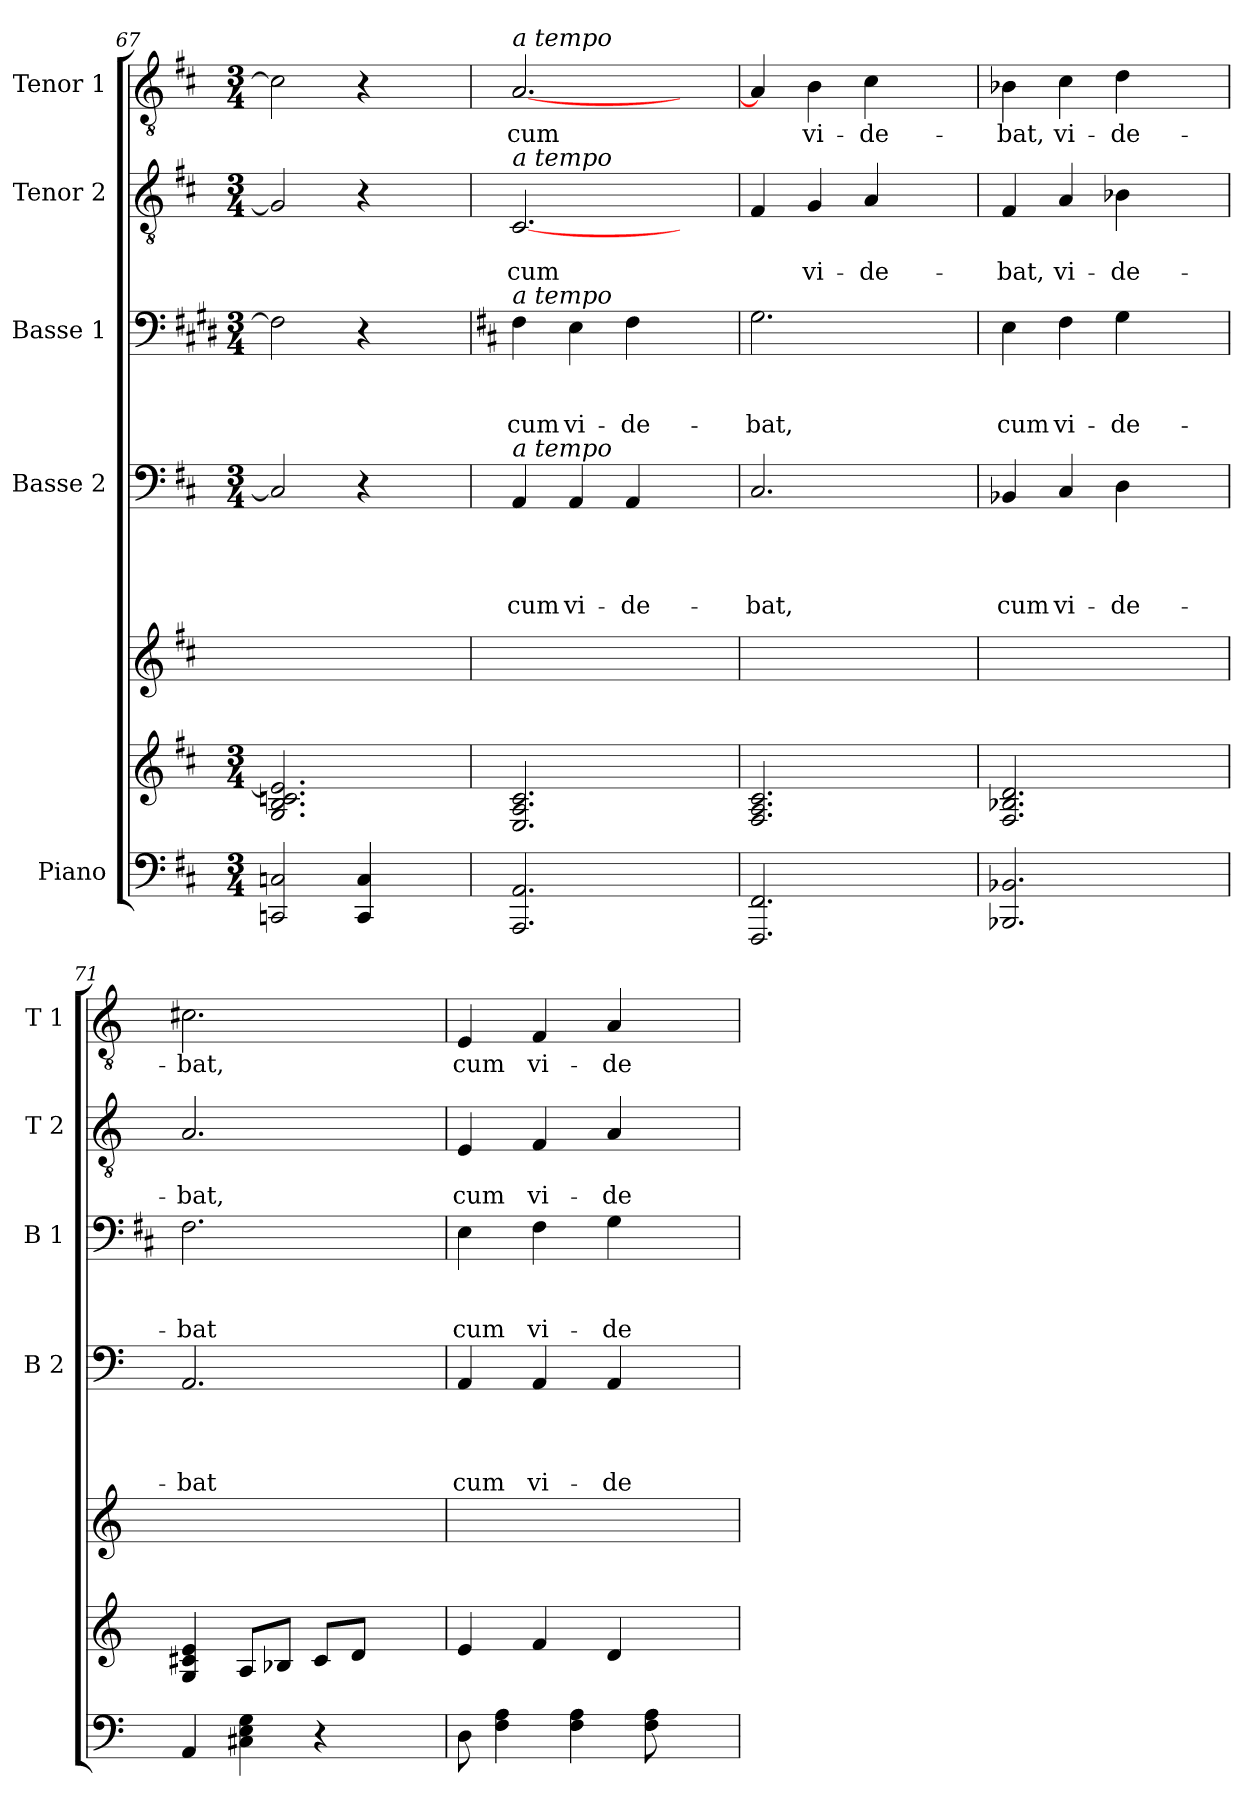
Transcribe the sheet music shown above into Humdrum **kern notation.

**kern	**kern	**kern	**kern	**text	**text	**text	**text	**kern	**text	**text	**text	**kern	**text	**text	**kern	**text
*part6	*part6	*part5	*part4	*part4	*part4	*part4	*part4	*part3	*part3	*part3	*part3	*part2	*part2	*part2	*part1	*part1
*staff7	*staff6	*staff5	*staff4	*staff4	*staff4	*staff4	*staff4	*staff3	*staff3	*staff3	*staff3	*staff2	*staff2	*staff2	*staff1	*staff1
*I"Piano	*	*	*I"Basse 2	*	*	*	*	*I"Basse 1	*	*	*	*I"Tenor 2	*	*	*I"Tenor 1	*
*	*	*	*I'B 2	*	*	*	*	*I'B 1	*	*	*	*I'T 2	*	*	*I'T 1	*
*clefF4	*clefG2	*clefG2	*clefF4	*	*	*	*	*clefF4	*	*	*	*clefGv2	*	*	*clefGv2	*
*	*	*	*	*	*	*	*	*ITrd1c2	*	*	*	*	*	*	*	*
*k[f#c#]	*k[f#c#]	*k[f#c#]	*k[f#c#]	*	*	*	*	*k[f#c#]	*	*	*	*k[f#c#]	*	*	*k[f#c#]	*
*b:	*b:	*b:	*b:	*	*	*	*	*b:	*	*	*	*b:	*	*	*b:	*
*M3/4	*M3/4	*	*M3/4	*	*	*	*	*M3/4	*	*	*	*M3/4	*	*	*M3/4	*
=67	=67	=67	=67	=67	=67	=67	=67	=67	=67	=67	=67	=67	=67	=67	=67	=67
2CCn/ 2Cn/	2.G/ 2.B/ 2.cn/ 2.e/]	1ryy	2C/]	.	.	.	.	2E\]	.	.	.	2G/]	.	.	2c\]	.
4CC/ 4C/	.	.	4r	.	.	.	.	4r	.	.	.	4r	.	.	4r	.
4ryy	4ryy	.	4ryy	.	.	.	.	4ryy	.	.	.	4ryy	.	.	4ryy	.
=68	=68	=68	=68	=68	=68	=68	=68	=68	=68	=68	=68	=68	=68	=68	=68	=68
*k[]	*k[]	*k[]	*k[]	*	*	*	*	*k[]	*	*	*	*k[]	*	*	*k[]	*
*a:	*a:	*a:	*a:	*	*	*	*	*a:	*	*	*	*a:	*	*	*a:	*
!	!	!	!	!	!	!	!	!	!	!	!	!	!	!	!LO:TX:a:i:t=a tempo	!
!	!	!	!	!	!	!	!	!	!	!	!	!LO:TX:a:i:t=a tempo	!	!	!	!
!	!	!	!	!	!	!	!	!LO:TX:a:i:t=a tempo	!	!	!	!	!	!	!	!
!	!	!	!LO:TX:a:i:t=a tempo	!	!	!	!	!	!	!	!	!	!	!	!	!
!	!	!	!	!	!	!	!LO:LY:b	!	!	!	!LO:LY:b	!	!	!LO:LY:b	!	!LO:LY:b
2.AAA/ 2.AA/	2.E/ 2.A/ 2.c/	1ryy	4AA/	.	.	.	cum	4E\	.	.	cum	[2.C/	.	cum	[2.A/	cum
!	!	!	!	!	!	!	!LO:LY:b	!	!	!	!LO:LY:b	!	!	!	!	!
.	.	.	4AA/	.	.	.	vi-	4D\	.	.	vi-	.	.	.	.	.
!	!	!	!	!	!	!	!LO:LY:b	!	!	!	!LO:LY:b	!	!	!	!	!
.	.	.	4AA/	.	.	.	-de-	4E\	.	.	-de-	.	.	.	.	.
4ryy	4ryy	.	4ryy	.	.	.	.	4ryy	.	.	.	4ryy	.	.	4ryy	.
=69	=69	=69	=69	=69	=69	=69	=69	=69	=69	=69	=69	=69	=69	=69	=69	=69
!	!	!	!	!	!	!	!LO:LY:b	!	!	!	!LO:LY:b	!	!	!	!	!
2.FFF/ 2.FF/	2.F/ 2.A/ 2.c/	1ryy	2.C/	.	.	.	-bat,	2.F\	.	.	-bat,	4F/	.	.	4A/]	.
!	!	!	!	!	!	!	!	!	!	!	!	!	!	!LO:LY:b	!	!LO:LY:b
.	.	.	.	.	.	.	.	.	.	.	.	4G/	.	vi-	4B\	vi-
!	!	!	!	!	!	!	!	!	!	!	!	!	!	!LO:LY:b	!	!LO:LY:b
.	.	.	.	.	.	.	.	.	.	.	.	4A/	.	-de-	4c\	-de-
4ryy	4ryy	.	4ryy	.	.	.	.	4ryy	.	.	.	4ryy	.	.	4ryy	.
=70	=70	=70	=70	=70	=70	=70	=70	=70	=70	=70	=70	=70	=70	=70	=70	=70
!	!	!	!	!	!	!	!LO:LY:b	!	!	!	!LO:LY:b	!	!	!LO:LY:b	!	!LO:LY:b
2.BBB-X/ 2.BB-X/	2.F/ 2.B-X/ 2.d/	1ryy	4BB-X/	.	.	.	cum	4D\	.	.	cum	4F/	.	-bat,	4B-X\	-bat,
!	!	!	!	!	!	!	!LO:LY:b	!	!	!	!LO:LY:b	!	!	!LO:LY:b	!	!LO:LY:b
.	.	.	4C/	.	.	.	vi-	4E\	.	.	vi-	4A/	.	vi-	4c\	vi-
!	!	!	!	!	!	!	!LO:LY:b	!	!	!	!LO:LY:b	!	!	!LO:LY:b	!	!LO:LY:b
.	.	.	4D\	.	.	.	-de-	4F\	.	.	-de-	4B-X\	.	-de-	4d\	-de-
4ryy	4ryy	.	4ryy	.	.	.	.	4ryy	.	.	.	4ryy	.	.	4ryy	.
=71	=71	=71	=71	=71	=71	=71	=71	=71	=71	=71	=71	=71	=71	=71	=71	=71
!	!	!	!	!	!	!	!LO:LY:b	!	!	!	!LO:LY:b	!	!	!LO:LY:b	!	!LO:LY:b
4AA/	4G/ 4c#X/ 4e/	1ryy	2.AA/	.	.	.	-bat	2.E\	.	.	-bat	2.A/	.	-bat,	2.c#X\	-bat,
4C#X\ 4E\ 4G\	8A/L	.	.	.	.	.	.	.	.	.	.	.	.	.	.	.
.	8B-X/J	.	.	.	.	.	.	.	.	.	.	.	.	.	.	.
4r	8c#/L	.	.	.	.	.	.	.	.	.	.	.	.	.	.	.
.	8d/J	.	.	.	.	.	.	.	.	.	.	.	.	.	.	.
4ryy	4ryy	.	4ryy	.	.	.	.	4ryy	.	.	.	4ryy	.	.	4ryy	.
=72	=72	=72	=72	=72	=72	=72	=72	=72	=72	=72	=72	=72	=72	=72	=72	=72
!	!	!	!	!	!	!	!LO:LY:b	!	!	!	!LO:LY:b	!	!	!LO:LY:b	!	!LO:LY:b
8D\	4e/	1ryy	4AA/	.	.	.	cum	4D\	.	.	cum	4E/	.	cum	4E/	cum
4F\ 4A\	.	.	.	.	.	.	.	.	.	.	.	.	.	.	.	.
!	!	!	!	!	!	!	!LO:LY:b	!	!	!	!LO:LY:b	!	!	!LO:LY:b	!	!LO:LY:b
.	4f/	.	4AA/	.	.	.	vi-	4E\	.	.	vi-	4F/	.	vi-	4F/	vi-
4F\ 4A\	.	.	.	.	.	.	.	.	.	.	.	.	.	.	.	.
!	!	!	!	!	!	!	!LO:LY:b	!	!	!	!LO:LY:b	!	!	!LO:LY:b	!	!LO:LY:b
.	4d/	.	4AA/	.	.	.	-de-	4F\	.	.	-de-	4A/	.	-de-	4A/	-de-
8F\ 8A\	.	.	.	.	.	.	.	.	.	.	.	.	.	.	.	.
4ryy	4ryy	.	4ryy	.	.	.	.	4ryy	.	.	.	4ryy	.	.	4ryy	.
=	=	=	=	=	=	=	=	=	=	=	=	=	=	=	=	=
*-	*-	*-	*-	*-	*-	*-	*-	*-	*-	*-	*-	*-	*-	*-	*-	*-
